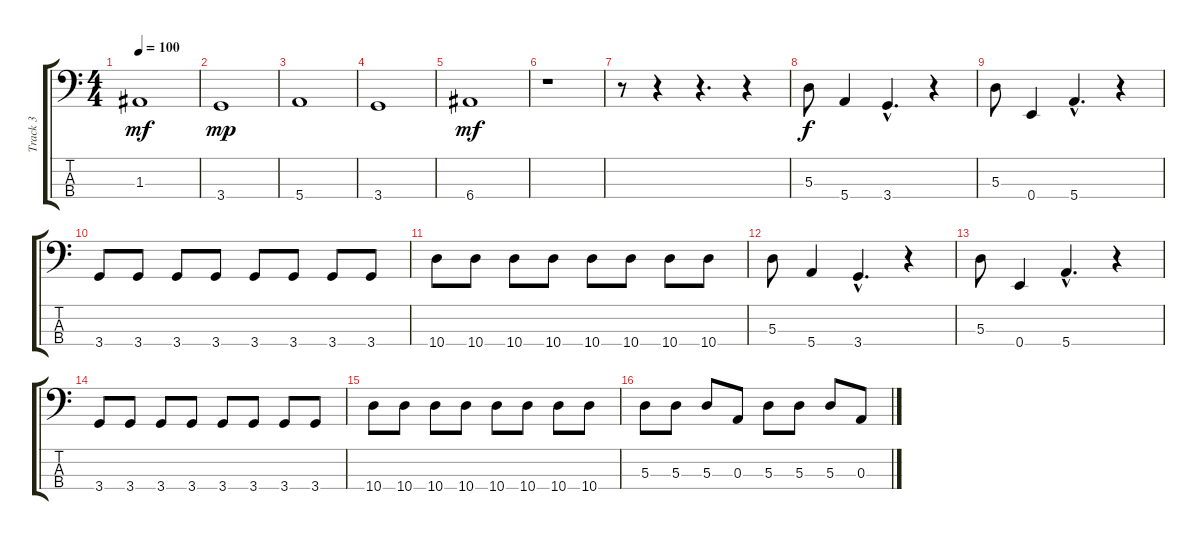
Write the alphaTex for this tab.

\track ("Track 3" "Track 3") {instrument electricbassfinger}
\staff {score tabs}
\tuning (G2 D2 A1 E1) {hide}
\ts (4 4)
\tempo 100
\clef f4
\ks c
1.3.1{dy mf} |
3.4.1{dy mp} |
5.4.1 |
3.4.1 |
6.4.1{dy mf} |
r.1 |
r.8 r.4 r.4{d} r.4 |
5.3.8{dy f} 5.4.4 3.4{hac}.4{d} r.4 |
5.3.8 0.4.4 5.4{hac}.4{d} r.4 |
3.4.8 3.4.8 3.4.8 3.4.8 3.4.8 3.4.8 3.4.8 3.4.8 |
10.4.8 10.4.8 10.4.8 10.4.8 10.4.8 10.4.8 10.4.8 10.4.8 |
5.3.8 5.4.4 3.4{hac}.4{d} r.4 |
5.3.8 0.4.4 5.4{hac}.4{d} r.4 |
3.4.8 3.4.8 3.4.8 3.4.8 3.4.8 3.4.8 3.4.8 3.4.8 |
10.4.8 10.4.8 10.4.8 10.4.8 10.4.8 10.4.8 10.4.8 10.4.8 |
5.3.8 5.3.8 5.3.8 0.3.8 5.3.8 5.3.8 5.3.8 0.3.8
